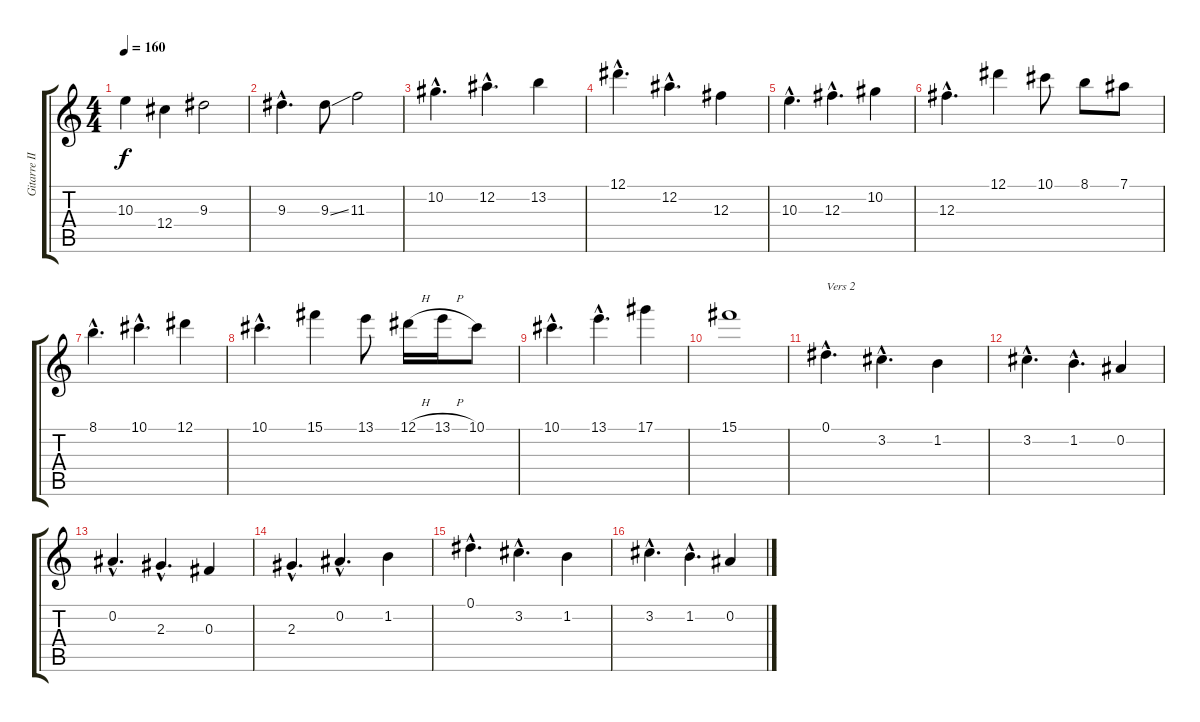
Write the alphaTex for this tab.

\track ("Gitarre II (Andre)" "Gitarre II") {instrument acousticguitarsteel}
\staff {score tabs}
\tuning (Eb4 Bb3 Gb3 Db3 Ab2 Eb2) {hide}
\ts (4 4)
\tempo 160
\clef g2
\ks c
10.3.4{dy f} 12.4.4 9.3.2 |
9.3{hac}.4{d} 9.3{ss}.8 11.3.2 |
10.2{hac}.4{d} 12.2{hac}.4{d} 13.2.4 |
12.1{hac}.4{d} 12.2{hac}.4{d} 12.3.4 |
10.3{hac}.4{d} 12.3{hac}.4{d} 10.2.4 |
12.3{hac}.4{d} 12.1.4 10.1.8 8.1.8 7.1.8 |
8.1{hac}.4{d} 10.1{hac}.4{d} 12.1.4 |
10.1{hac}.4{d} 15.1.4 13.1.8 12.1{h}.16 13.1{h}.16 10.1.8 |
10.1{hac}.4{d} 13.1{hac}.4{d} 17.1.4 |
15.1.1 |
0.1{hac}.4{d txt "Vers 2"} 3.2{hac}.4{d} 1.2.4 |
3.2{hac}.4{d} 1.2{hac}.4{d} 0.2.4 |
0.2{hac}.4{d} 2.3{hac}.4{d} 0.3.4 |
2.3{hac}.4{d} 0.2{hac}.4{d} 1.2.4 |
0.1{hac}.4{d} 3.2{hac}.4{d} 1.2.4 |
3.2{hac}.4{d} 1.2{hac}.4{d} 0.2.4
